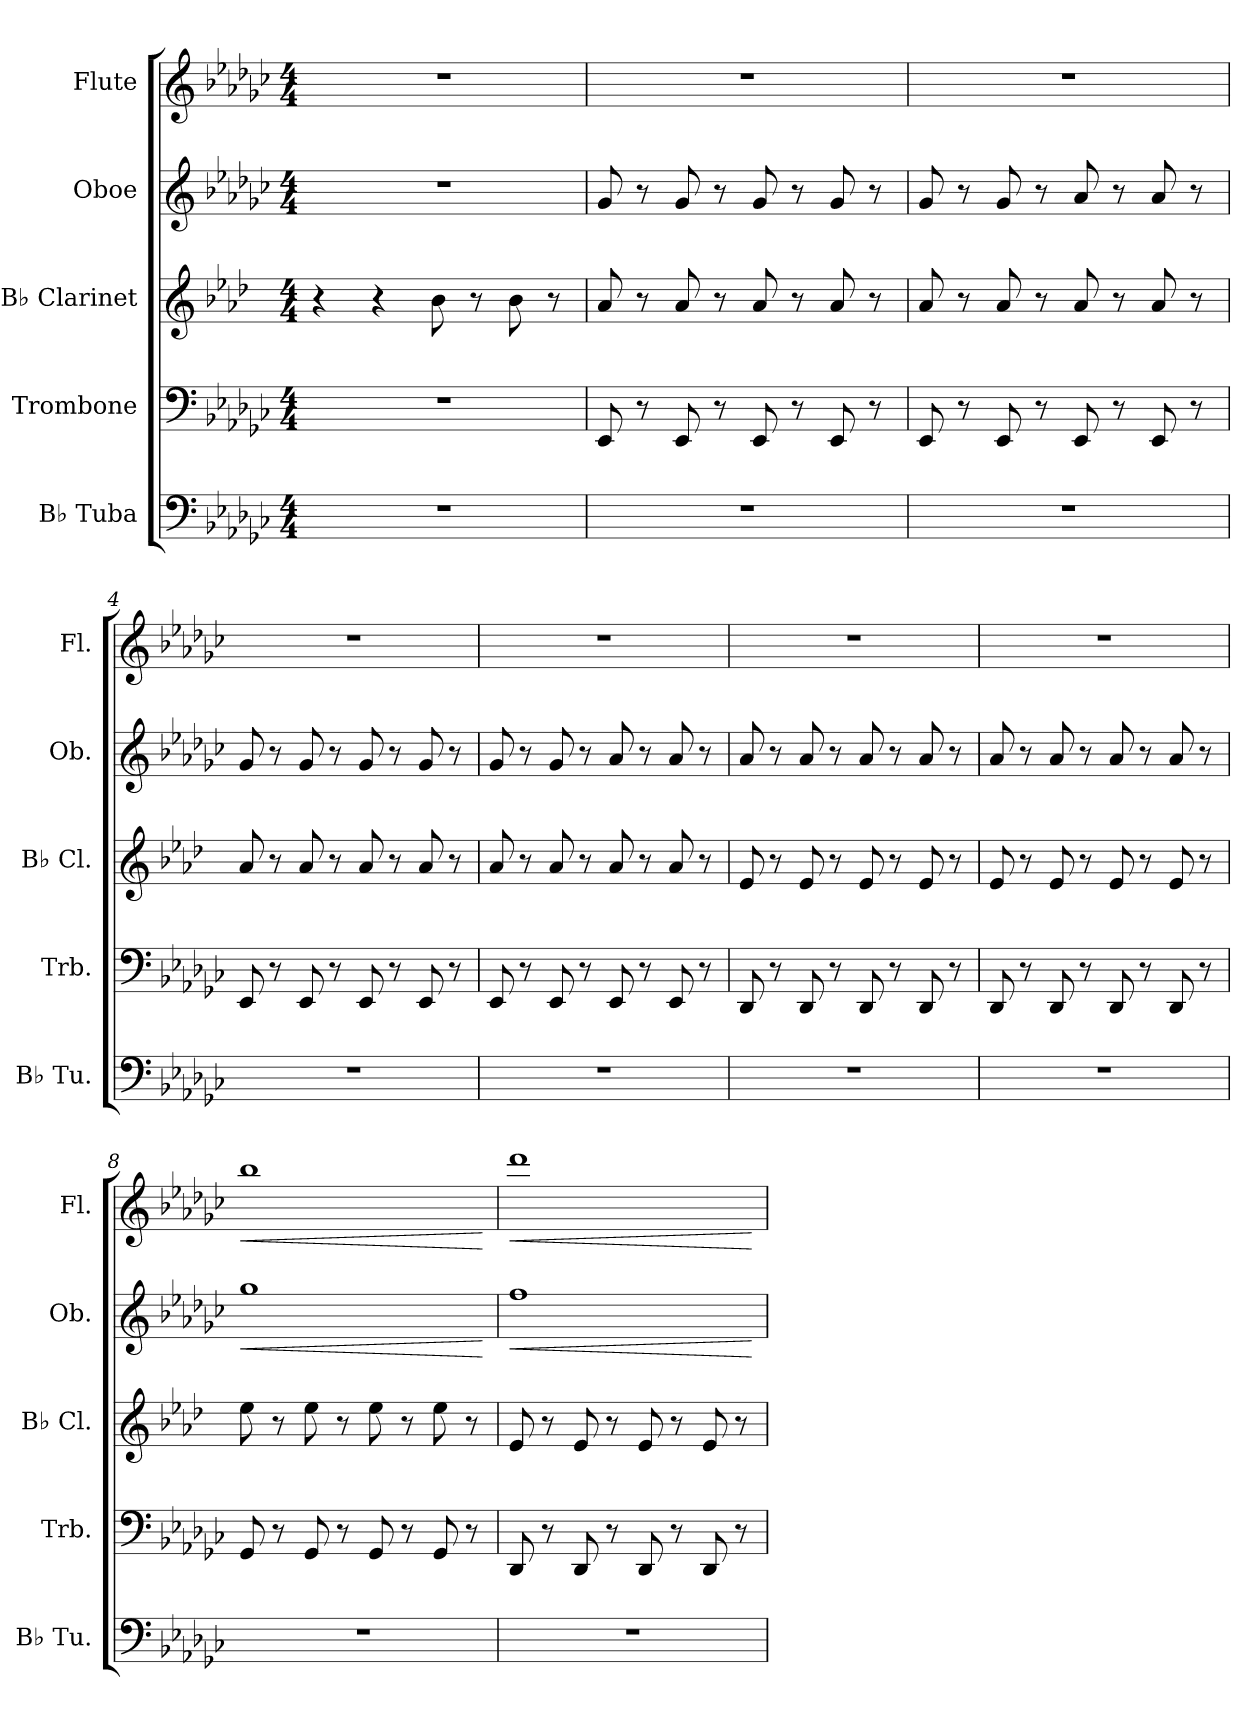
**kern	**kern	**kern	**kern	**dynam	**kern	**dynam
*part5	*part4	*part3	*part2	*part2	*part1	*part1
*staff5	*staff4	*staff3	*staff2	*staff2	*staff1	*staff1
*I"B♭ Tuba	*I"Trombone	*I"B♭ Clarinet	*I"Oboe	*	*I"Flute	*
*I'B♭ Tu.	*I'Trb.	*I'B♭ Cl.	*I'Ob.	*	*I'Fl.	*
*clefF4	*clefF4	*clefG2	*clefG2	*	*clefG2	*
*	*	*ITrd1c2	*	*	*	*
*k[b-e-a-d-g-c-]	*k[b-e-a-d-g-c-]	*k[b-e-a-d-g-c-]	*k[b-e-a-d-g-c-]	*	*k[b-e-a-d-g-c-]	*
*M4/4	*M4/4	*M4/4	*M4/4	*	*M4/4	*
=1	=1	=1	=1	=1	=1	=1
1r	1r	4r	1r	.	1r	.
.	.	4r	.	.	.	.
.	.	8a-\	.	.	.	.
.	.	8r	.	.	.	.
.	.	8a-\	.	.	.	.
.	.	8r	.	.	.	.
=2	=2	=2	=2	=2	=2	=2
1r	8EE-/	8g-/	8g-/	.	1r	.
.	8r	8r	8r	.	.	.
.	8EE-/	8g-/	8g-/	.	.	.
.	8r	8r	8r	.	.	.
.	8EE-/	8g-/	8g-/	.	.	.
.	8r	8r	8r	.	.	.
.	8EE-/	8g-/	8g-/	.	.	.
.	8r	8r	8r	.	.	.
=3	=3	=3	=3	=3	=3	=3
1r	8EE-/	8g-/	8g-/	.	1r	.
.	8r	8r	8r	.	.	.
.	8EE-/	8g-/	8g-/	.	.	.
.	8r	8r	8r	.	.	.
.	8EE-/	8g-/	8a-/	.	.	.
.	8r	8r	8r	.	.	.
.	8EE-/	8g-/	8a-/	.	.	.
.	8r	8r	8r	.	.	.
=4	=4	=4	=4	=4	=4	=4
1r	8EE-/	8g-/	8g-/	.	1r	.
.	8r	8r	8r	.	.	.
.	8EE-/	8g-/	8g-/	.	.	.
.	8r	8r	8r	.	.	.
.	8EE-/	8g-/	8g-/	.	.	.
.	8r	8r	8r	.	.	.
.	8EE-/	8g-/	8g-/	.	.	.
.	8r	8r	8r	.	.	.
!!LO:LB:g=z
=5	=5	=5	=5	=5	=5	=5
1r	8EE-/	8g-/	8g-/	.	1r	.
.	8r	8r	8r	.	.	.
.	8EE-/	8g-/	8g-/	.	.	.
.	8r	8r	8r	.	.	.
.	8EE-/	8g-/	8a-/	.	.	.
.	8r	8r	8r	.	.	.
.	8EE-/	8g-/	8a-/	.	.	.
.	8r	8r	8r	.	.	.
=6	=6	=6	=6	=6	=6	=6
1r	8DD-/	8d-/	8a-/	.	1r	.
.	8r	8r	8r	.	.	.
.	8DD-/	8d-/	8a-/	.	.	.
.	8r	8r	8r	.	.	.
.	8DD-/	8d-/	8a-/	.	.	.
.	8r	8r	8r	.	.	.
.	8DD-/	8d-/	8a-/	.	.	.
.	8r	8r	8r	.	.	.
=7	=7	=7	=7	=7	=7	=7
1r	8DD-/	8d-/	8a-/	.	1r	.
.	8r	8r	8r	.	.	.
.	8DD-/	8d-/	8a-/	.	.	.
.	8r	8r	8r	.	.	.
.	8DD-/	8d-/	8a-/	.	.	.
.	8r	8r	8r	.	.	.
.	8DD-/	8d-/	8a-/	.	.	.
.	8r	8r	8r	.	.	.
=8	=8	=8	=8	=8	=8	=8
!	!	!	!	!LO:HP:b	!	!LO:HP:b
1r	8GG-/	8dd-\	1gg-	<	1bb-	<
.	8r	8r	.	.	.	.
.	8GG-/	8dd-\	.	.	.	.
.	8r	8r	.	.	.	.
.	8GG-/	8dd-\	.	.	.	.
.	8r	8r	.	.	.	.
.	8GG-/	8dd-\	.	.	.	.
.	8r	8r	.	.	.	.
.	.	.	.	[	.	[
!!LO:PB:g=z
=9	=9	=9	=9	=9	=9	=9
!	!	!	!	!LO:HP:b	!	!LO:HP:b
1r	8DD-/	8d-/	1ff	<	1ddd-	<
.	8r	8r	.	.	.	.
.	8DD-/	8d-/	.	.	.	.
.	8r	8r	.	.	.	.
.	8DD-/	8d-/	.	.	.	.
.	8r	8r	.	.	.	.
.	8DD-/	8d-/	.	.	.	.
.	8r	8r	.	.	.	.
.	.	.	.	[	.	[
=	=	=	=	=	=	=
*-	*-	*-	*-	*-	*-	*-
